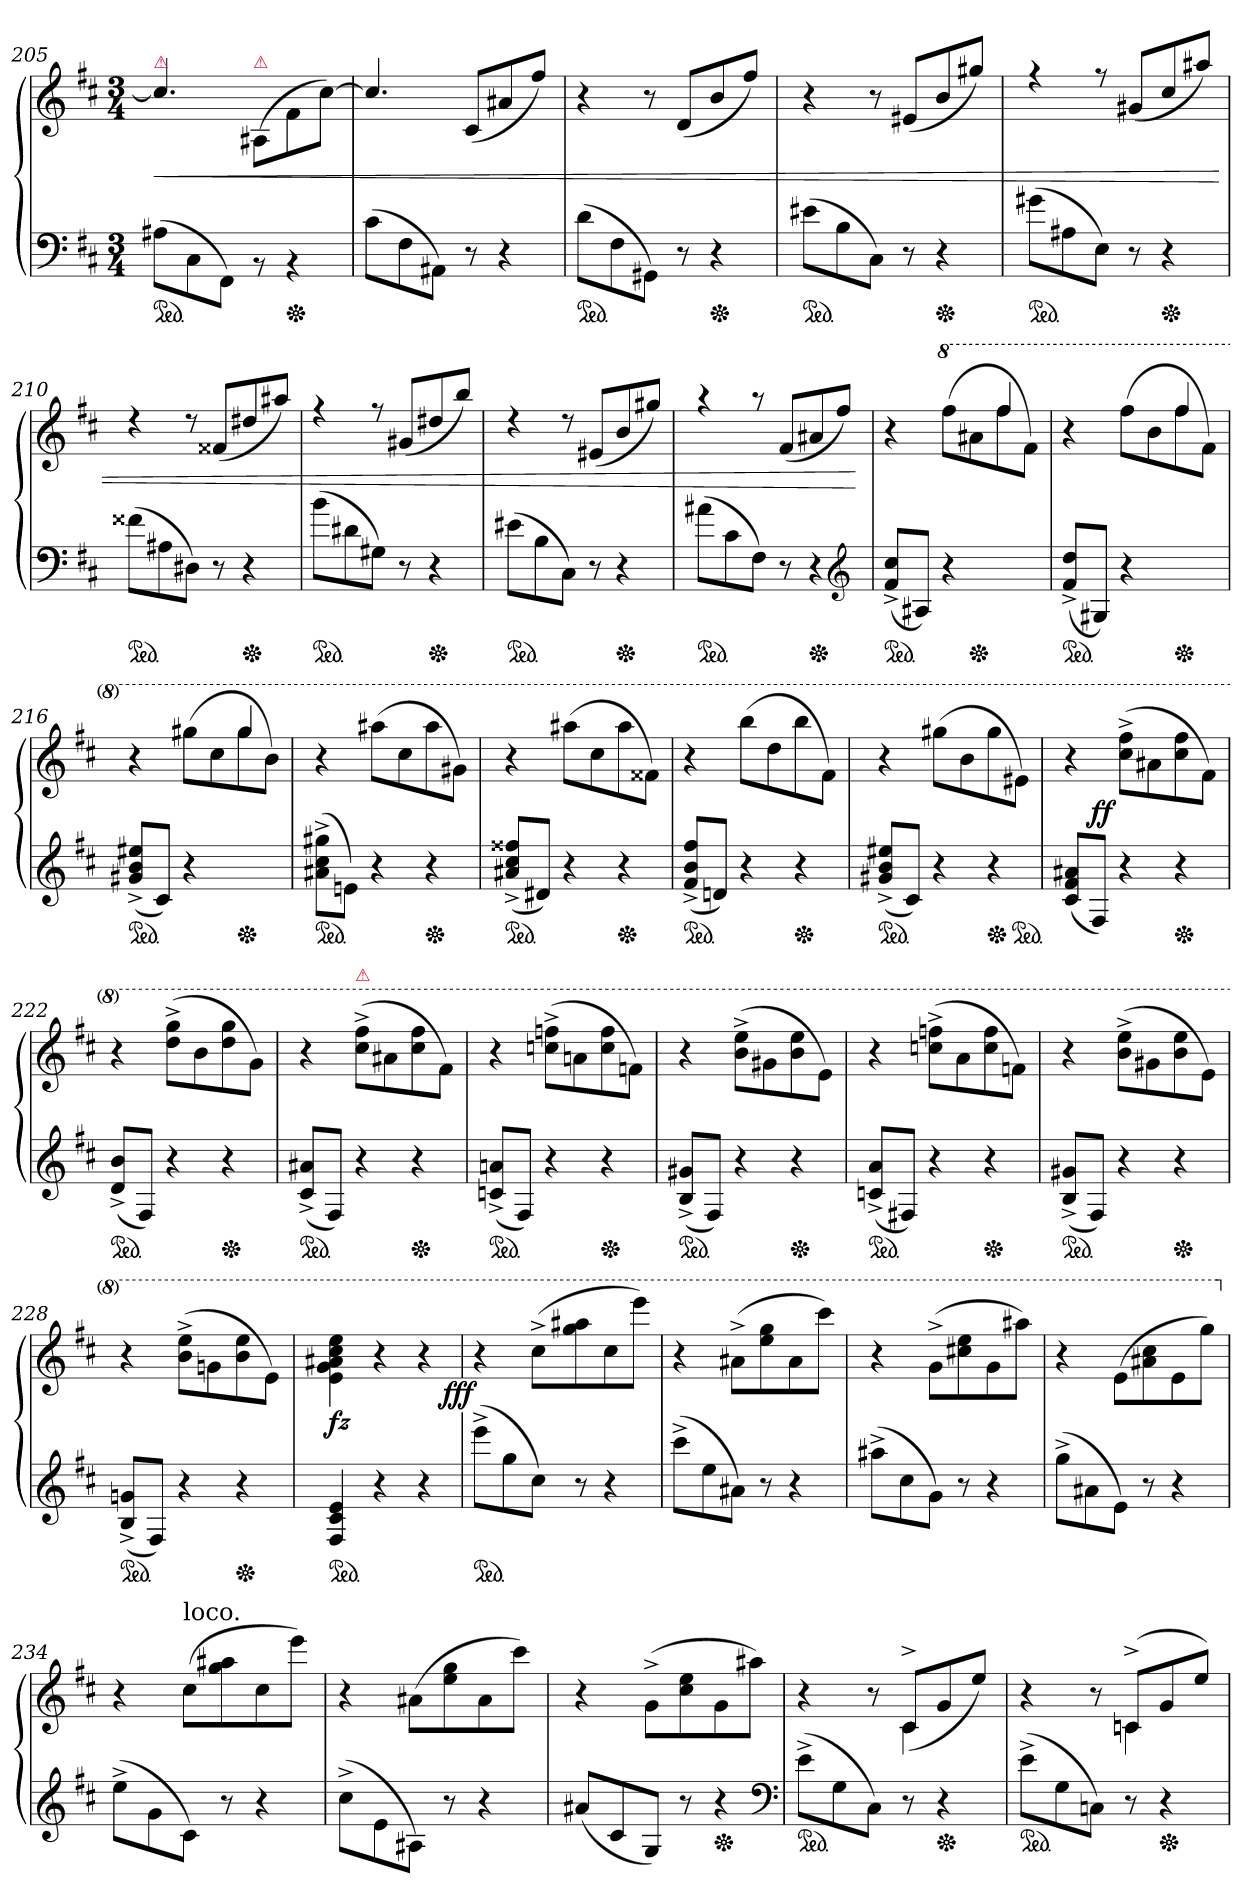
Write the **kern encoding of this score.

**kern	**kern	**dynam
*part1	*part1	*part1
*staff2	*staff1	*staff1/2
*clefF4	*clefG2	*
*k[f#c#]	*k[f#c#]	*
*M3/4	*M3/4	*
=205	=205	=205
!	!LO:TX:a:color=crimson:t=⚠	!
*ped	*	*
(8A#X\L	4.cc#/]	<
8C#\	.	.
8FF#\J)	.	.
!	!LO:TX:a:color=crimson:t=⚠	!
8rBB	(<8A#X/L	.
*Xped	*	*
4rBB	8f#\	.
.	[8cc#\J)	.
=206	=206	=206
(8c#L	4.cc#/]	.
8F#	.	.
8AA#XJ)	.	.
8r	(8c#L	.
4r	8a#X	.
.	8ff#J)	.
=207	=207	=207
*ped	*	*
(>8dL	4r	.
8F#	.	.
8GG#XJ)	8r	.
8r	(8dL	.
*Xped	*	*
4r	8b	.
.	8ff#J)	.
=208	=208	=208
*ped	*	*
(>8e#XL	4r	.
8B	.	.
8C#J)	8r	.
8r	(8e#X/L	.
*Xped	*	*
4r	8b/	.
.	8gg#X/J)	.
=209	=209	=209
*ped	*	*
(8g#XL	4rff	.
8A#X	.	.
8EJ)	8rff	.
8r	(<8g#X/L	.
*Xped	*	*
4r	8cc#/	.
.	8aa#X/J)	.
=210	=210	=210
*ped	*	*
(8f##XL	4rdd	.
8A#X	.	.
8D#XJ)	8rdd	.
8r	(8f##X/L	.
*Xped	*	*
4r	8dd#X/	.
.	8aa#X/J)	.
=211	=211	=211
*ped	*	*
(8b\L	4rff	.
8d#X	.	.
8G#XJ)	8rff	.
8r	(<8g#X/L	.
*Xped	*	*
4r	8dd#X/	.
.	8bb/J)	.
=212	=212	=212
*ped	*	*
(8e#XL	4rdd	.
8B	.	.
8C#J)	8rdd	.
8r	(<8e#X/L	.
*Xped	*	*
4r	8b/	.
.	8gg#X/J)	.
=213	=213	=213
*ped	*	*
(8a#XL	4raa	.
8c#	.	.
8F#J)	8raa	.
8r	(<8f#/L	.
*Xped	*	*
4r	8a#X/	.
.	8ff#/J)	.
*clefG2	*	*
.	.	[
=214	=214	=214
*	*^	*
*ped	*	*	*
(8f#^> 8cc#^>L	2rcccyy	4r	.
8A#XJ)	.	.	.
*	*8va	*	*
4r	.	(8fff#L	.
*Xped	*	*	*
.	.	8aa#X	.
4ryy	4fff#	8fff#	.
.	.	8ff#J)	.
=215	=215	=215	=215
*ped	*	*	*
(8f#^> 8dd^>L	2reeeyy	4r	.
8G#XJ)	.	.	.
4r	.	(8fff#L	.
.	.	8bb	.
*Xped	*	*	*
4ryy	4fff#	8fff#	.
.	.	8ff#J)	.
=216	=216	=216	=216
*ped	*	*	*
(8g#X^> 8b^> 8ee#X^>L	2reeeyy	4r	.
8c#J)	.	.	.
4r	.	(8ggg#XL	.
.	.	8ccc#	.
*Xped	*	*	*
4ryy	4ggg#	8ggg#	.
.	.	8bbJ)	.
*	*v	*v	*
=217	=217	=217
*ped	*	*
(8a#X^> 8cc#^> 8gg#X^>L	4r	.
8enJ)	.	.
4r	(8aaa#XL	.
.	8ccc#	.
*Xped	*	*
4r	8aaa#	.
.	8gg#XJ)	.
=218	=218	=218
*ped	*	*
(8a#X^> 8cc#^> 8ff##X^>L	4r	.
8d#XJ)	.	.
4r	(8aaa#XL	.
.	8ccc#	.
*Xped	*	*
4r	8aaa#	.
.	8ff##XJ)	.
=219	=219	=219
*ped	*	*
(8f#^> 8b^> 8ff#^>L	4r	.
8dnJ)	.	.
4r	(>8bbbL	.
.	8ddd	.
*Xped	*	*
4r	8bbb	.
.	8ff#J)	.
=220	=220	=220
*ped	*	*
(8g#X^> 8b^> 8ee#X^>L	4r	.
8c#J)	.	.
4r	(8ggg#XL	.
.	8bb	.
*Xped	*	*
4r	8ggg#	.
.	8ee#XJ)	.
*ped	*	*
=221	=221	=221
*	*^	*
(8c# 8f# 8a#XL	4r	8ryy	.
8F#J)	.	2ryy	ff
4r	(8ccc#^< 8fff#^<L	.	.
.	8aa#X	.	.
*Xped	*	*	*
4r	8ccc# 8fff#	.	.
.	8ff#J)	8ryy	.
*	*v	*v	*
=222	=222	=222
*ped	*	*
(8d^> 8b^>L	4r	.
8F#J)	.	.
4r	(8ddd^< 8ggg^<L	.
.	8bb	.
*Xped	*	*
4r	8ddd 8ggg	.
.	8ggJ)	.
=223	=223	=223
*ped	*	*
(8c#^> 8a#X^>L	4r	.
8F#J)	.	.
!	!LO:TX:a:i:color=crimson:t=⚠	!
4r	(8ccc#^< 8fff#^<L	.
.	8aa#X	.
*Xped	*	*
4r	8ccc# 8fff#	.
.	8ff#J)	.
=224	=224	=224
*ped	*	*
(8cn^> 8an^>L	4r	.
8F#J)	.	.
4r	(8cccn^< 8fffn^<L	.
.	8aan	.
*Xped	*	*
4r	8ccc 8fff	.
.	8ffnJ)	.
=225	=225	=225
*ped	*	*
(8B^> 8g#X^>L	4r	.
8F#J)	.	.
4r	(8bb^<\ 8eee^<\L	.
.	8gg#X\	.
*Xped	*	*
4r	8bb\ 8eee\	.
.	8ee\J)	.
=226	=226	=226
*ped	*	*
(8cn^> 8a^>L	4r	.
8F#XJ)	.	.
4r	(8cccn^< 8fffn^<L	.
.	8aa	.
*Xped	*	*
4r	8ccc 8fff	.
.	8ffnJ)	.
=227	=227	=227
*ped	*	*
(8B^> 8g#X^>L	4r	.
8F#J)	.	.
4r	(8bb^<\ 8eee^<\L	.
.	8gg#X\	.
*Xped	*	*
4r	8bb\ 8eee\	.
.	8ee\J)	.
=228	=228	=228
*ped	*	*
(8B^> 8gn^>L	4r	.
8F#J)	.	.
4r	(8bb^<\ 8eee^<\L	.
.	8ggn\	.
*Xped	*	*
4r	8bb\ 8eee\	.
.	8ee\J)	.
=229	=229	=229
*ped	*	*
4F# 4c# 4e	4ee\ 4gg\ 4aa#X\ 4ccc#\ 4eee\	fz
4r	4r	.
4r	4r	.
=230	=230	=230
!	!	!LO:DY:rj
*ped	*	*
(8eee^<L	4r	fff
8gg	.	.
8cc#J)	(8ccc#^<L	.
8r	8ggg 8aaa#X	.
4r	8ccc#	.
.	8eeeeJ)	.
=231	=231	=231
(8ccc#^<L	4r	.
8ee	.	.
8a#XJ)	(8aa#X^<L	.
8r	8eee 8ggg	.
4r	8aa#	.
.	8cccc#J)	.
=232	=232	=232
(>8aa#X^<L	4r	.
8cc#	.	.
8gJ)	(8gg^<L	.
8r	8ccc#X 8eee	.
4r	8gg	.
.	8aaa#XJ)	.
=233	=233	=233
(8gg^<L	4r	.
8a#X	.	.
8eJ)	(8ee\L	.
8r	8aa#X\ 8ccc#\	.
4r	8ee\	.
.	8ggg\J)	.
=234	=234	=234
*	*X8va	*
(8ee^<\L	4r	.
8g\	.	.
!	!LO:TX:a:t=loco.	!
8c#\J)	(8cc#L	.
8r	8gg 8aa#X	.
4r	8cc#	.
.	8eeeJ)	.
=235	=235	=235
(8cc#^<\L	4r	.
8e\	.	.
8A#X\J)	(8a#XL	.
8r	8ee 8gg	.
4r	8a#	.
.	8ccc#J)	.
=236	=236	=236
(8a#XL	4r	.
8c#	.	.
8GJ)	(8g^<L	.
8r	8cc# 8ee	.
*Xped	*	*
4r	8g	.
.	8aa#XJ)	.
*clefF4	*	*
=237	=237	=237
*	*^	*
*ped	*	*	*
(8e^L	4r	4.rcyy	.
8G	.	.	.
8C#J)	8r	.	.
8r	8c#^>L	(<4c#	.
*Xped	*	*	*
4r	8g	.	.
.	8eeJ)	8rcyy	.
=238	=238	=238	=238
*ped	*	*	*
(8e^>L	4r	4.rcyy	.
8G	.	.	.
8CnJ)	8r	.	.
8r	(<8cn^>L	4cn	.
*Xped	*	*	*
4r	8g	.	.
.	8eeJ)	8rcyy	.
*	*v	*v	*
=	=	=
*-	*-	*-
